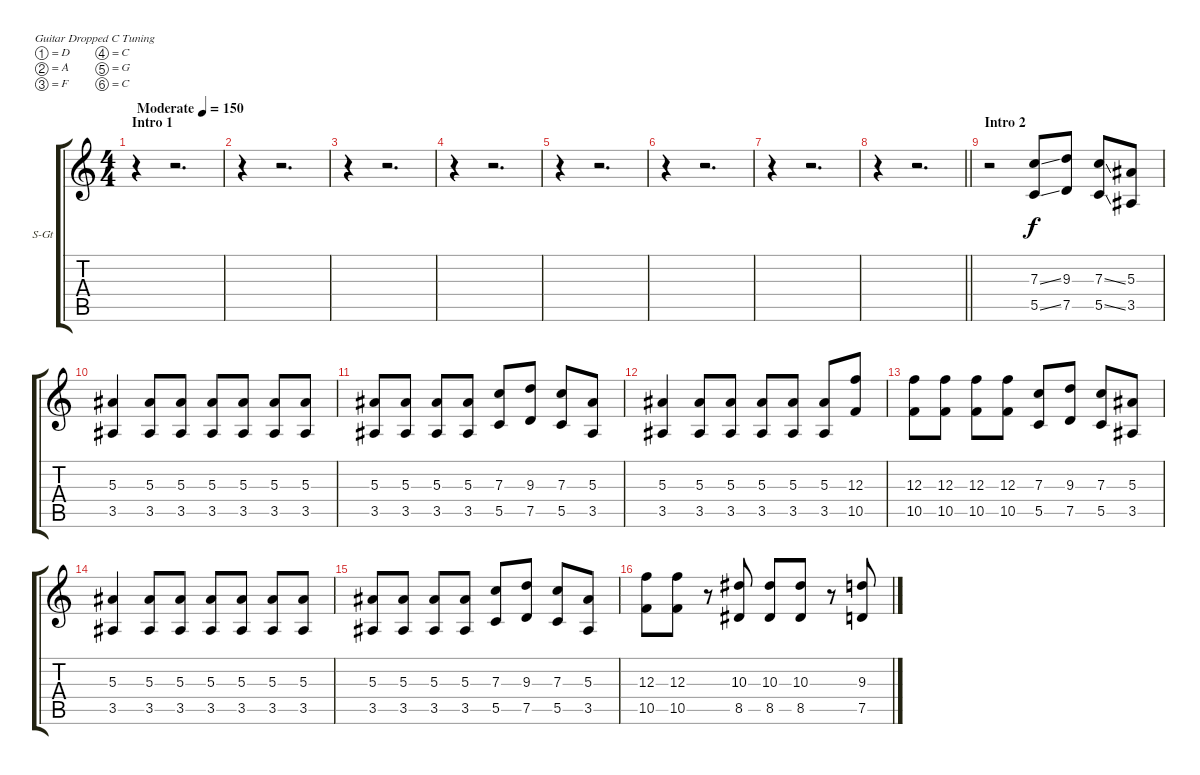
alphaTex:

\bracketExtendMode groupsimilarinstruments
\firstSystemTrackNameOrientation horizontal
\otherSystemsTrackNameOrientation horizontal
\track ("Lead" "S-Gt") {instrument acousticguitarsteel}
\staff {score tabs}
\tuning (D4 A3 F3 C3 G2 C2)
\ts (4 4)
\beaming (8 2 2 2 2)
\section ("" "Intro 1")
\tempo (150 "Moderate")
\clef g2
\ks c
r.4{dy f instrument acousticguitarsteel} r.2{d} |
r.4 r.2{d} |
r.4 r.2{d} |
r.4 r.2{d} |
r.4 r.2{d} |
r.4 r.2{d} |
r.4 r.2{d} |
\barLineRight lightlight
r.4 r.2{d} |
\section ("" "Intro 2")
r.2 (7.3{ss} 5.5{ss}).8 (9.3 7.5).8 (7.3{ss} 5.5{ss}).8 (5.3 3.5).8 |
(5.3 3.5).4 (5.3 3.5).8 (5.3 3.5).8 (5.3 3.5).8 (5.3 3.5).8 (5.3 3.5).8 (5.3 3.5).8 |
(5.3 3.5).8 (5.3 3.5).8 (5.3 3.5).8 (5.3 3.5).8 (7.3 5.5).8 (9.3 7.5).8 (7.3 5.5).8 (5.3 3.5).8 |
(5.3 3.5).4 (5.3 3.5).8 (5.3 3.5).8 (5.3 3.5).8 (5.3 3.5).8 (5.3 3.5).8 (12.3 10.5).8 |
(12.3 10.5).8 (12.3 10.5).8 (12.3 10.5).8 (12.3 10.5).8 (7.3 5.5).8 (9.3 7.5).8 (7.3 5.5).8 (5.3 3.5).8 |
(5.3 3.5).4 (5.3 3.5).8 (5.3 3.5).8 (5.3 3.5).8 (5.3 3.5).8 (5.3 3.5).8 (5.3 3.5).8 |
(5.3 3.5).8 (5.3 3.5).8 (5.3 3.5).8 (5.3 3.5).8 (7.3 5.5).8 (9.3 7.5).8 (7.3 5.5).8 (5.3 3.5).8 |
(12.3 10.5).8 (12.3 10.5).8 r.8 (10.3 8.5).8 (10.3 8.5).8 (10.3 8.5).8 r.8 (9.3 7.5).8
